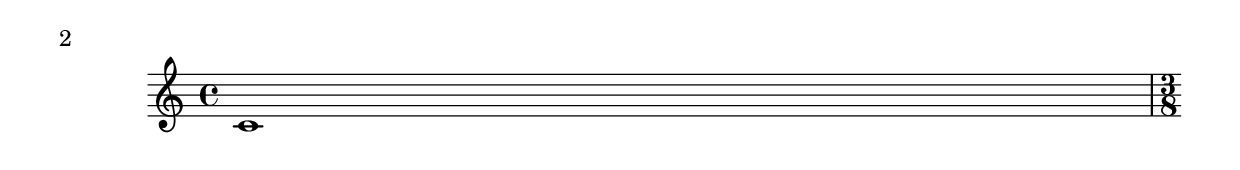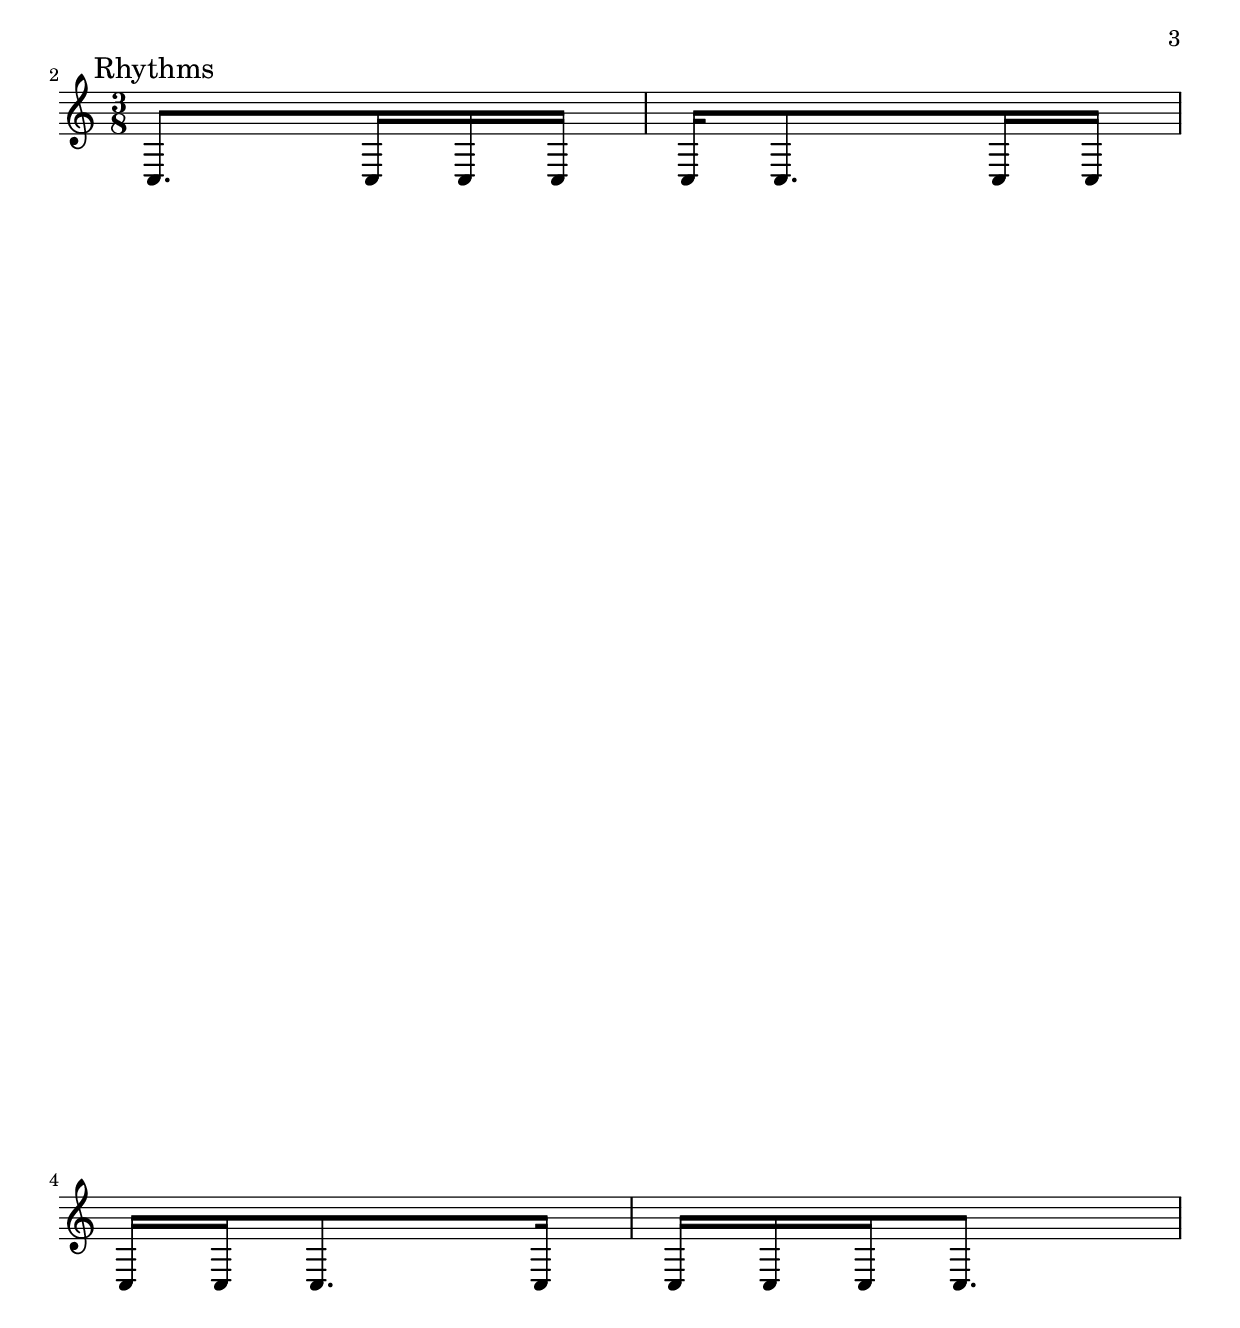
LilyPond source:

\version "2.19.15"


\pageBreak
\book {
  \markuplist \table-of-contents
  \pageBreak
  \tocItem \markup { The first score }
  \score {
    {
      c'1 \pageBreak
      \mark "Rhythms" \tocItem \markup { Rhythms }
      \time 3/8
      c8.  c16  c16   c16
      c16  c8.  c16   c16
      c16  c16  c8.   c16
      c16  c16  c16   c8.

    }
  }
  \pageBreak
  \tocItem \markup { The second score }
  \score {
    { e'1 }
    \header { piece = "Second score" }
  }
}